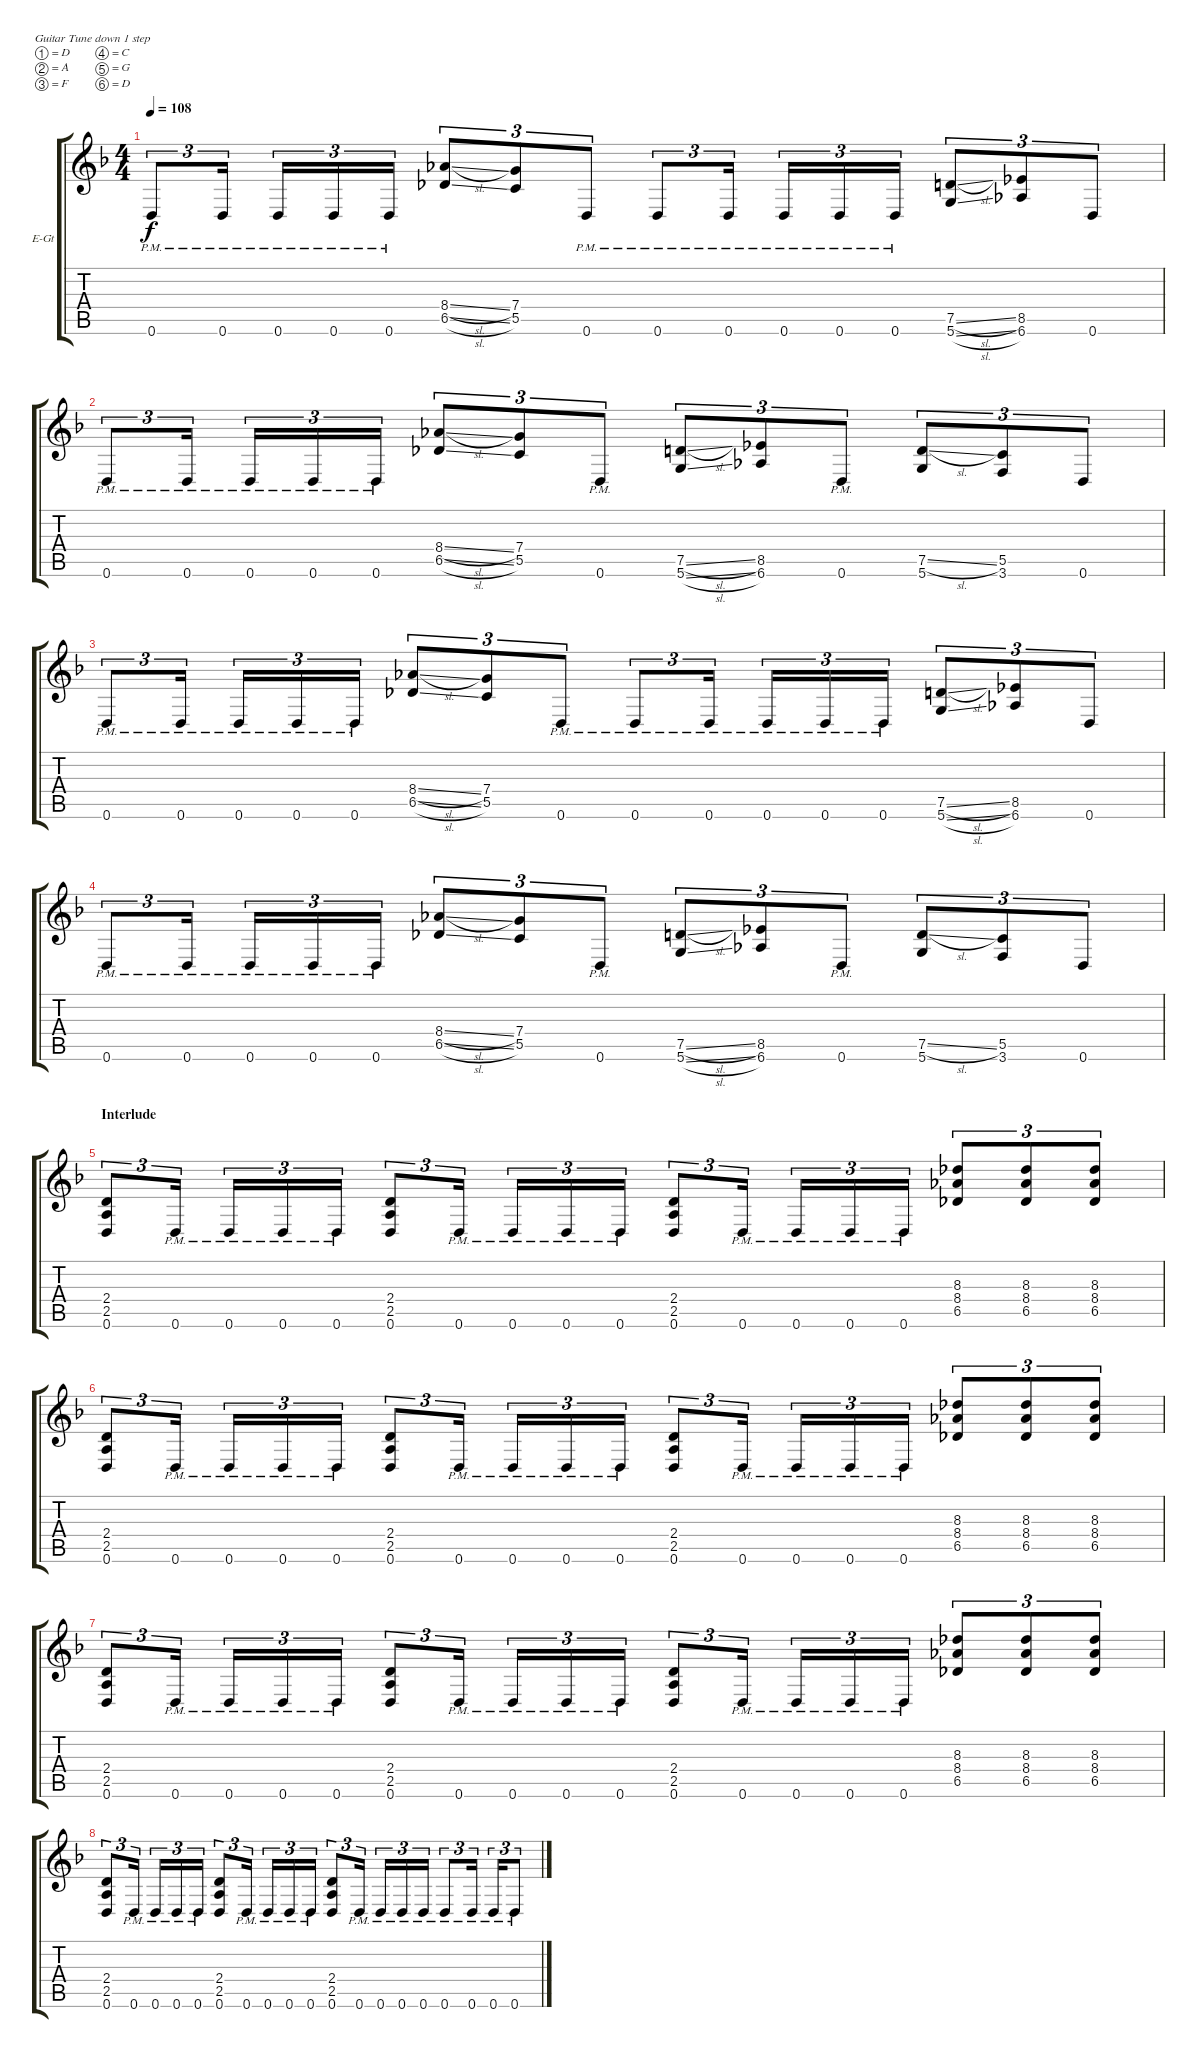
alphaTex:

\defaultSystemsLayout 4
\bracketExtendMode groupsimilarinstruments
\firstSystemTrackNameOrientation horizontal
\otherSystemsTrackNameOrientation horizontal
\track ("Electric Guitar" "E-Gt") {instrument distortionguitar}
\staff {score tabs}
\tuning (D4 A3 F3 C3 G2 D2)
\ts (4 4)
\tempo 108
\clef g2
\ks f
0.6{pm}.8{tu (3 2) dy f} 0.6{pm}.16{tu (3 2)} 0.6{pm}.16{tu (3 2)} 0.6{pm}.16{tu (3 2)} 0.6{pm}.16{tu (3 2)} (6.5{sl} 8.4{sl}).8{tu (3 2)} (5.5 7.4).8{tu (3 2)} 0.6{pm}.8{tu (3 2)} 0.6{pm}.8{tu (3 2)} 0.6{pm}.16{tu (3 2)} 0.6{pm}.16{tu (3 2)} 0.6{pm}.16{tu (3 2)} 0.6{pm}.16{tu (3 2)} (5.6{sl} 7.5{sl}).8{tu (3 2)} (6.6 8.5).8{tu (3 2)} 0.6.8{tu (3 2)} |
0.6{pm}.8{tu (3 2)} 0.6{pm}.16{tu (3 2)} 0.6{pm}.16{tu (3 2)} 0.6{pm}.16{tu (3 2)} 0.6{pm}.16{tu (3 2)} (6.5{sl} 8.4{sl}).8{tu (3 2)} (5.5 7.4).8{tu (3 2)} 0.6{pm}.8{tu (3 2)} (5.6{sl} 7.5{sl}).8{tu (3 2)} (6.6 8.5).8{tu (3 2)} 0.6{pm}.8{tu (3 2)} (5.6 7.5{sl}).8{tu (3 2)} (3.6 5.5).8{tu (3 2)} 0.6.8{tu (3 2)} |
0.6{pm}.8{tu (3 2)} 0.6{pm}.16{tu (3 2)} 0.6{pm}.16{tu (3 2)} 0.6{pm}.16{tu (3 2)} 0.6{pm}.16{tu (3 2)} (6.5{sl} 8.4{sl}).8{tu (3 2)} (5.5 7.4).8{tu (3 2)} 0.6{pm}.8{tu (3 2)} 0.6{pm}.8{tu (3 2)} 0.6{pm}.16{tu (3 2)} 0.6{pm}.16{tu (3 2)} 0.6{pm}.16{tu (3 2)} 0.6{pm}.16{tu (3 2)} (5.6{sl} 7.5{sl}).8{tu (3 2)} (6.6 8.5).8{tu (3 2)} 0.6.8{tu (3 2)} |
0.6{pm}.8{tu (3 2)} 0.6{pm}.16{tu (3 2)} 0.6{pm}.16{tu (3 2)} 0.6{pm}.16{tu (3 2)} 0.6{pm}.16{tu (3 2)} (6.5{sl} 8.4{sl}).8{tu (3 2)} (5.5 7.4).8{tu (3 2)} 0.6{pm}.8{tu (3 2)} (5.6{sl} 7.5{sl}).8{tu (3 2)} (6.6 8.5).8{tu (3 2)} 0.6{pm}.8{tu (3 2)} (5.6 7.5{sl}).8{tu (3 2)} (3.6 5.5).8{tu (3 2)} 0.6.8{tu (3 2)} |
\section ("" "Interlude")
(0.6 2.5 2.4).8{tu (3 2)} 0.6{pm}.16{tu (3 2)} 0.6{pm}.16{tu (3 2)} 0.6{pm}.16{tu (3 2)} 0.6{pm}.16{tu (3 2)} (0.6 2.5 2.4).8{tu (3 2)} 0.6{pm}.16{tu (3 2)} 0.6{pm}.16{tu (3 2)} 0.6{pm}.16{tu (3 2)} 0.6{pm}.16{tu (3 2)} (0.6 2.5 2.4).8{tu (3 2)} 0.6{pm}.16{tu (3 2)} 0.6{pm}.16{tu (3 2)} 0.6{pm}.16{tu (3 2)} 0.6{pm}.16{tu (3 2)} (6.5 8.4 8.3).8{tu (3 2)} (6.5 8.4 8.3).8{tu (3 2)} (6.5 8.4 8.3).8{tu (3 2)} |
(0.6 2.5 2.4).8{tu (3 2)} 0.6{pm}.16{tu (3 2)} 0.6{pm}.16{tu (3 2)} 0.6{pm}.16{tu (3 2)} 0.6{pm}.16{tu (3 2)} (0.6 2.5 2.4).8{tu (3 2)} 0.6{pm}.16{tu (3 2)} 0.6{pm}.16{tu (3 2)} 0.6{pm}.16{tu (3 2)} 0.6{pm}.16{tu (3 2)} (0.6 2.5 2.4).8{tu (3 2)} 0.6{pm}.16{tu (3 2)} 0.6{pm}.16{tu (3 2)} 0.6{pm}.16{tu (3 2)} 0.6{pm}.16{tu (3 2)} (6.5 8.4 8.3).8{tu (3 2)} (6.5 8.4 8.3).8{tu (3 2)} (6.5 8.4 8.3).8{tu (3 2)} |
(0.6 2.5 2.4).8{tu (3 2)} 0.6{pm}.16{tu (3 2)} 0.6{pm}.16{tu (3 2)} 0.6{pm}.16{tu (3 2)} 0.6{pm}.16{tu (3 2)} (0.6 2.5 2.4).8{tu (3 2)} 0.6{pm}.16{tu (3 2)} 0.6{pm}.16{tu (3 2)} 0.6{pm}.16{tu (3 2)} 0.6{pm}.16{tu (3 2)} (0.6 2.5 2.4).8{tu (3 2)} 0.6{pm}.16{tu (3 2)} 0.6{pm}.16{tu (3 2)} 0.6{pm}.16{tu (3 2)} 0.6{pm}.16{tu (3 2)} (6.5 8.4 8.3).8{tu (3 2)} (6.5 8.4 8.3).8{tu (3 2)} (6.5 8.4 8.3).8{tu (3 2)} |
(0.6 2.5 2.4).8{tu (3 2)} 0.6{pm}.16{tu (3 2)} 0.6{pm}.16{tu (3 2)} 0.6{pm}.16{tu (3 2)} 0.6{pm}.16{tu (3 2)} (0.6 2.5 2.4).8{tu (3 2)} 0.6{pm}.16{tu (3 2)} 0.6{pm}.16{tu (3 2)} 0.6{pm}.16{tu (3 2)} 0.6{pm}.16{tu (3 2)} (0.6 2.5 2.4).8{tu (3 2)} 0.6{pm}.16{tu (3 2)} 0.6{pm}.16{tu (3 2)} 0.6{pm}.16{tu (3 2)} 0.6{pm}.16{tu (3 2)} 0.6{pm}.8{tu (3 2)} 0.6{pm}.16{tu (3 2)} 0.6{pm}.16{tu (3 2)} 0.6{pm}.8{tu (3 2)}
